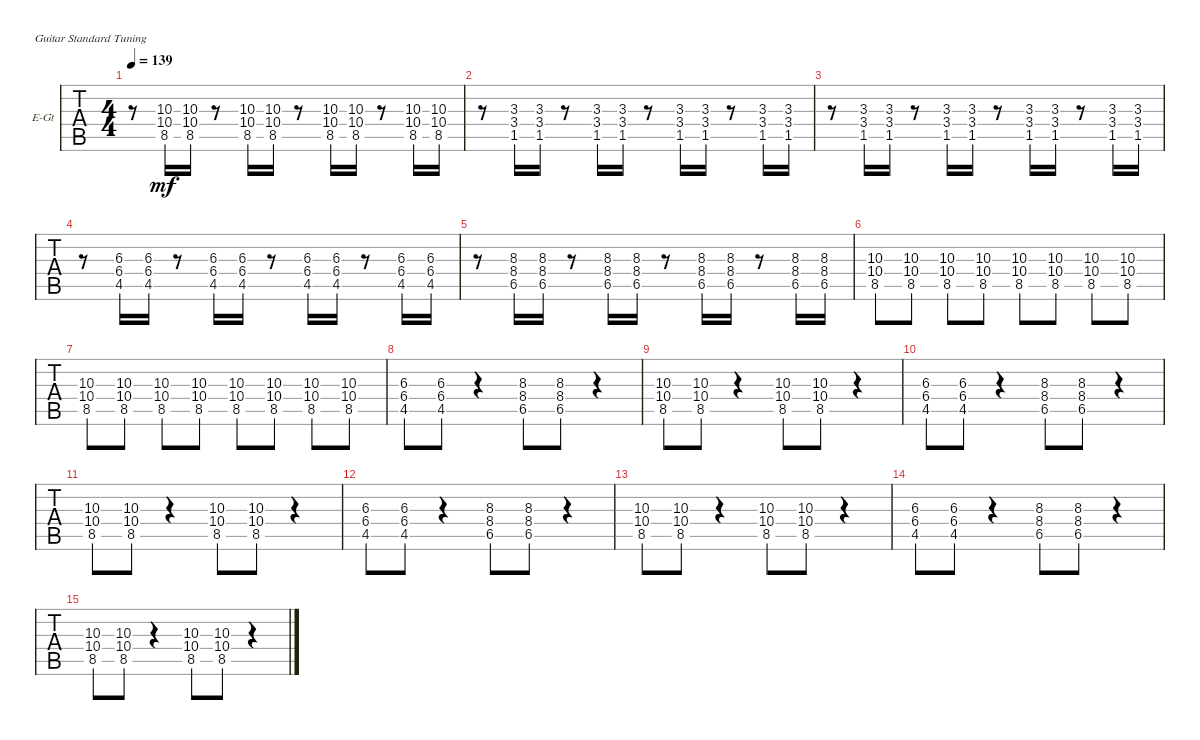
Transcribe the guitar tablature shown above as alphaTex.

\defaultSystemsLayout 4
\bracketExtendMode groupsimilarinstruments
\firstSystemTrackNameOrientation horizontal
\otherSystemsTrackNameOrientation horizontal
\track ("Rythm Guitar" "E-Gt") {instrument distortionguitar}
\staff {tabs}
\tuning (E4 B3 G3 D3 A2 E2)
\ts (4 4)
\tempo 139
\clef g2
\ks c
r.8{dy mf} (8.5 10.4 10.3).16 (8.5 10.3 10.4).16 r.8 (8.5 10.4 10.3).16 (8.5 10.3 10.4).16 r.8 (8.5 10.4 10.3).16 (8.5 10.3 10.4).16 r.8 (8.5 10.3 10.4).16 (8.5 10.4 10.3).16 |
r.8 (1.5 3.4 3.3).16 (1.5 3.4 3.3).16 r.8 (1.5 3.4 3.3).16 (1.5 3.4 3.3).16 r.8 (1.5 3.4 3.3).16 (1.5 3.4 3.3).16 r.8 (1.5 3.4 3.3).16 (1.5 3.4 3.3).16 |
r.8 (1.5 3.4 3.3).16 (1.5 3.4 3.3).16 r.8 (1.5 3.4 3.3).16 (1.5 3.4 3.3).16 r.8 (1.5 3.4 3.3).16 (1.5 3.4 3.3).16 r.8 (1.5 3.4 3.3).16 (1.5 3.4 3.3).16 |
r.8 (6.3 6.4 4.5).16 (6.3 6.4 4.5).16 r.8 (6.3 6.4 4.5).16 (6.3 6.4 4.5).16 r.8 (6.3 6.4 4.5).16 (6.3 6.4 4.5).16 r.8 (6.3 6.4 4.5).16 (6.3 6.4 4.5).16 |
r.8 (8.3 8.4 6.5).16 (8.3 8.4 6.5).16 r.8 (8.3 8.4 6.5).16 (8.3 8.4 6.5).16 r.8 (8.3 8.4 6.5).16 (8.3 8.4 6.5).16 r.8 (8.3 8.4 6.5).16 (8.3 8.4 6.5).16 |
(8.5 10.4 10.3).8 (8.5 10.4 10.3).8 (8.5 10.4 10.3).8 (8.5 10.4 10.3).8 (8.5 10.4 10.3).8 (8.5 10.4 10.3).8 (8.5 10.4 10.3).8 (8.5 10.4 10.3).8 |
\clef f4
(8.5 10.4 10.3).8 (8.5 10.4 10.3).8 (8.5 10.4 10.3).8 (8.5 10.4 10.3).8 (8.5 10.4 10.3).8 (8.5 10.4 10.3).8 (8.5 10.4 10.3).8 (8.5 10.4 10.3).8 |
\clef g2
(4.5 6.4 6.3).8 (4.5 6.3 6.4).8 r.4 (6.5 8.4 8.3).8 (6.5 8.3 8.4).8 r.4 |
(8.5 10.4 10.3).8 (8.5 10.3 10.4).8 r.4 (8.5 10.4 10.3).8 (8.5 10.3 10.4).8 r.4 |
(4.5 6.4 6.3).8 (4.5 6.3 6.4).8 r.4 (6.5 8.4 8.3).8 (6.5 8.3 8.4).8 r.4 |
(8.5 10.4 10.3).8 (8.5 10.3 10.4).8 r.4 (8.5 10.4 10.3).8 (8.5 10.3 10.4).8 r.4 |
(4.5 6.4 6.3).8 (4.5 6.3 6.4).8 r.4 (6.5 8.4 8.3).8 (6.5 8.3 8.4).8 r.4 |
(8.5 10.4 10.3).8 (8.5 10.3 10.4).8 r.4 (8.5 10.4 10.3).8 (8.5 10.3 10.4).8 r.4 |
(4.5 6.4 6.3).8 (4.5 6.3 6.4).8 r.4 (6.5 8.4 8.3).8 (6.5 8.3 8.4).8 r.4 |
(8.5 10.4 10.3).8 (8.5 10.3 10.4).8 r.4 (8.5 10.4 10.3).8 (8.5 10.3 10.4).8 r.4
